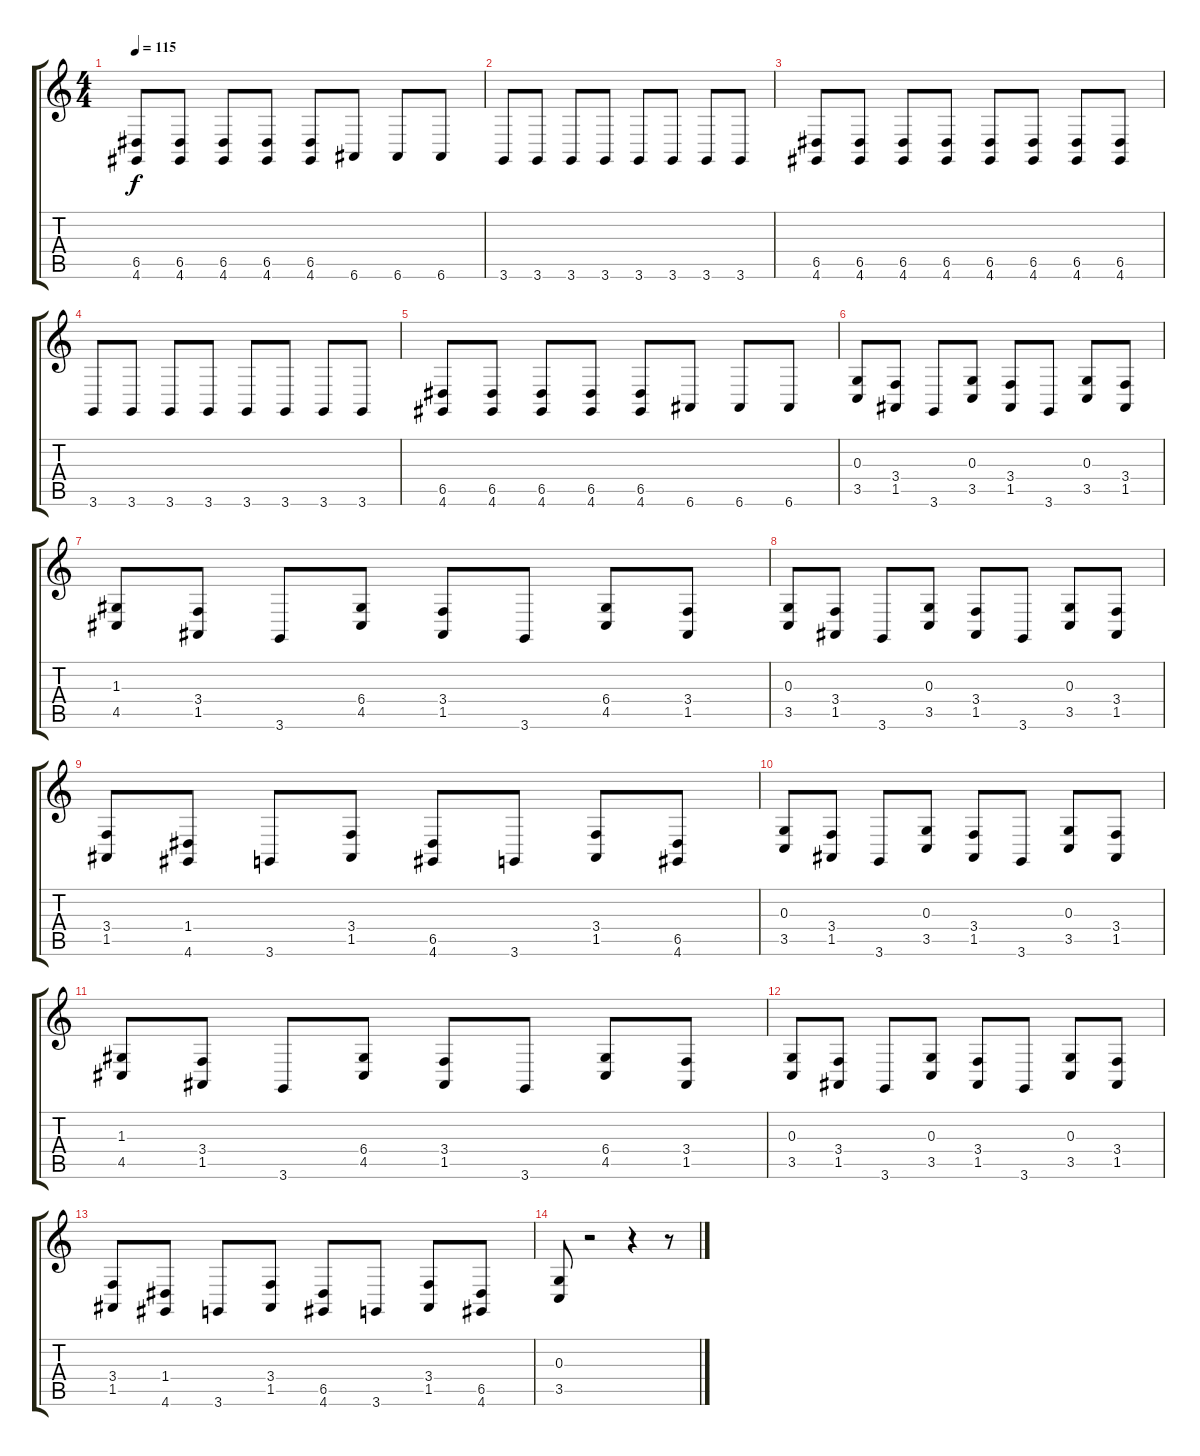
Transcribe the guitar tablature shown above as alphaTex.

\track "" {instrument stringensemble1}
\staff {score tabs}
\tuning (E4 B3 G3 D3 A2 E2) {hide}
\ts (4 4)
\tempo 115
\clef g2
\ks c
(6.5 4.6).8{dy f} (6.5 4.6).8 (6.5 4.6).8 (6.5 4.6).8 (6.5 4.6).8 6.6.8 6.6.8 6.6.8 |
3.6.8 3.6.8 3.6.8 3.6.8 3.6.8 3.6.8 3.6.8 3.6.8 |
(6.5 4.6).8 (6.5 4.6).8 (6.5 4.6).8 (6.5 4.6).8 (6.5 4.6).8 (6.5 4.6).8 (6.5 4.6).8 (6.5 4.6).8 |
3.6.8 3.6.8 3.6.8 3.6.8 3.6.8 3.6.8 3.6.8 3.6.8 |
(6.5 4.6).8 (6.5 4.6).8 (6.5 4.6).8 (6.5 4.6).8 (6.5 4.6).8 6.6.8 6.6.8 6.6.8 |
(0.3 3.5).8 (3.4 1.5).8 3.6.8 (0.3 3.5).8 (3.4 1.5).8 3.6.8 (0.3 3.5).8 (3.4 1.5).8 |
(1.3 4.5).8 (3.4 1.5).8 3.6.8 (6.4 4.5).8 (3.4 1.5).8 3.6.8 (6.4 4.5).8 (3.4 1.5).8 |
(0.3 3.5).8 (3.4 1.5).8 3.6.8 (0.3 3.5).8 (3.4 1.5).8 3.6.8 (0.3 3.5).8 (3.4 1.5).8 |
(3.4 1.5).8 (1.4 4.6).8 3.6.8 (3.4 1.5).8 (6.5 4.6).8 3.6.8 (3.4 1.5).8 (6.5 4.6).8 |
(0.3 3.5).8 (3.4 1.5).8 3.6.8 (0.3 3.5).8 (3.4 1.5).8 3.6.8 (0.3 3.5).8 (3.4 1.5).8 |
(1.3 4.5).8 (3.4 1.5).8 3.6.8 (6.4 4.5).8 (3.4 1.5).8 3.6.8 (6.4 4.5).8 (3.4 1.5).8 |
(0.3 3.5).8 (3.4 1.5).8 3.6.8 (0.3 3.5).8 (3.4 1.5).8 3.6.8 (0.3 3.5).8 (3.4 1.5).8 |
(3.4 1.5).8 (1.4 4.6).8 3.6.8 (3.4 1.5).8 (6.5 4.6).8 3.6.8 (3.4 1.5).8 (6.5 4.6).8 |
(0.3 3.5).8 r.2 r.4 r.8
